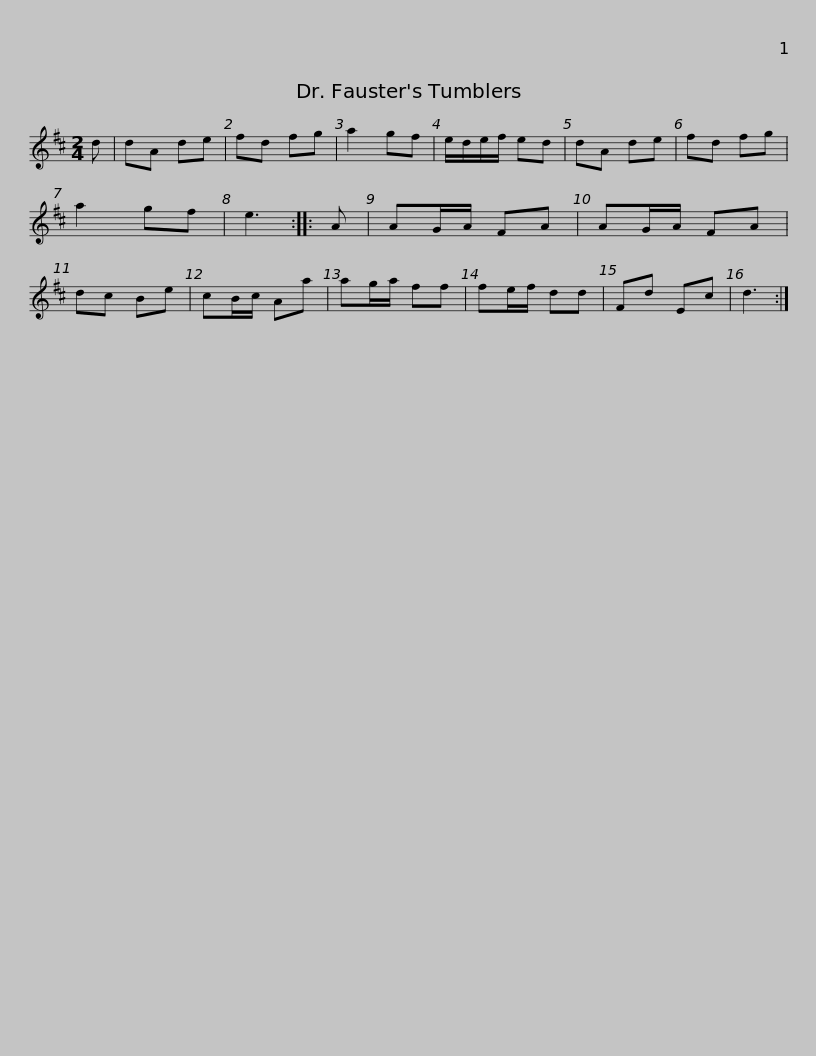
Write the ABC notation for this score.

X:1
L:1/8
M:2/4
I:linebreak $
K:D
V:1 treble
V:1
 d | dA de | fd fg | a2 gf | e/d/e/f/ ed | %5
 dA de | fd fg | a2 gf | e3 :: A | %10
 AG/A/ FA |$ AG/A/ FA | dc Be | cB/c/ Aa | ag/a/ ff | %15
 fe/f/ dd | Fd Ec | d3 :| %18
